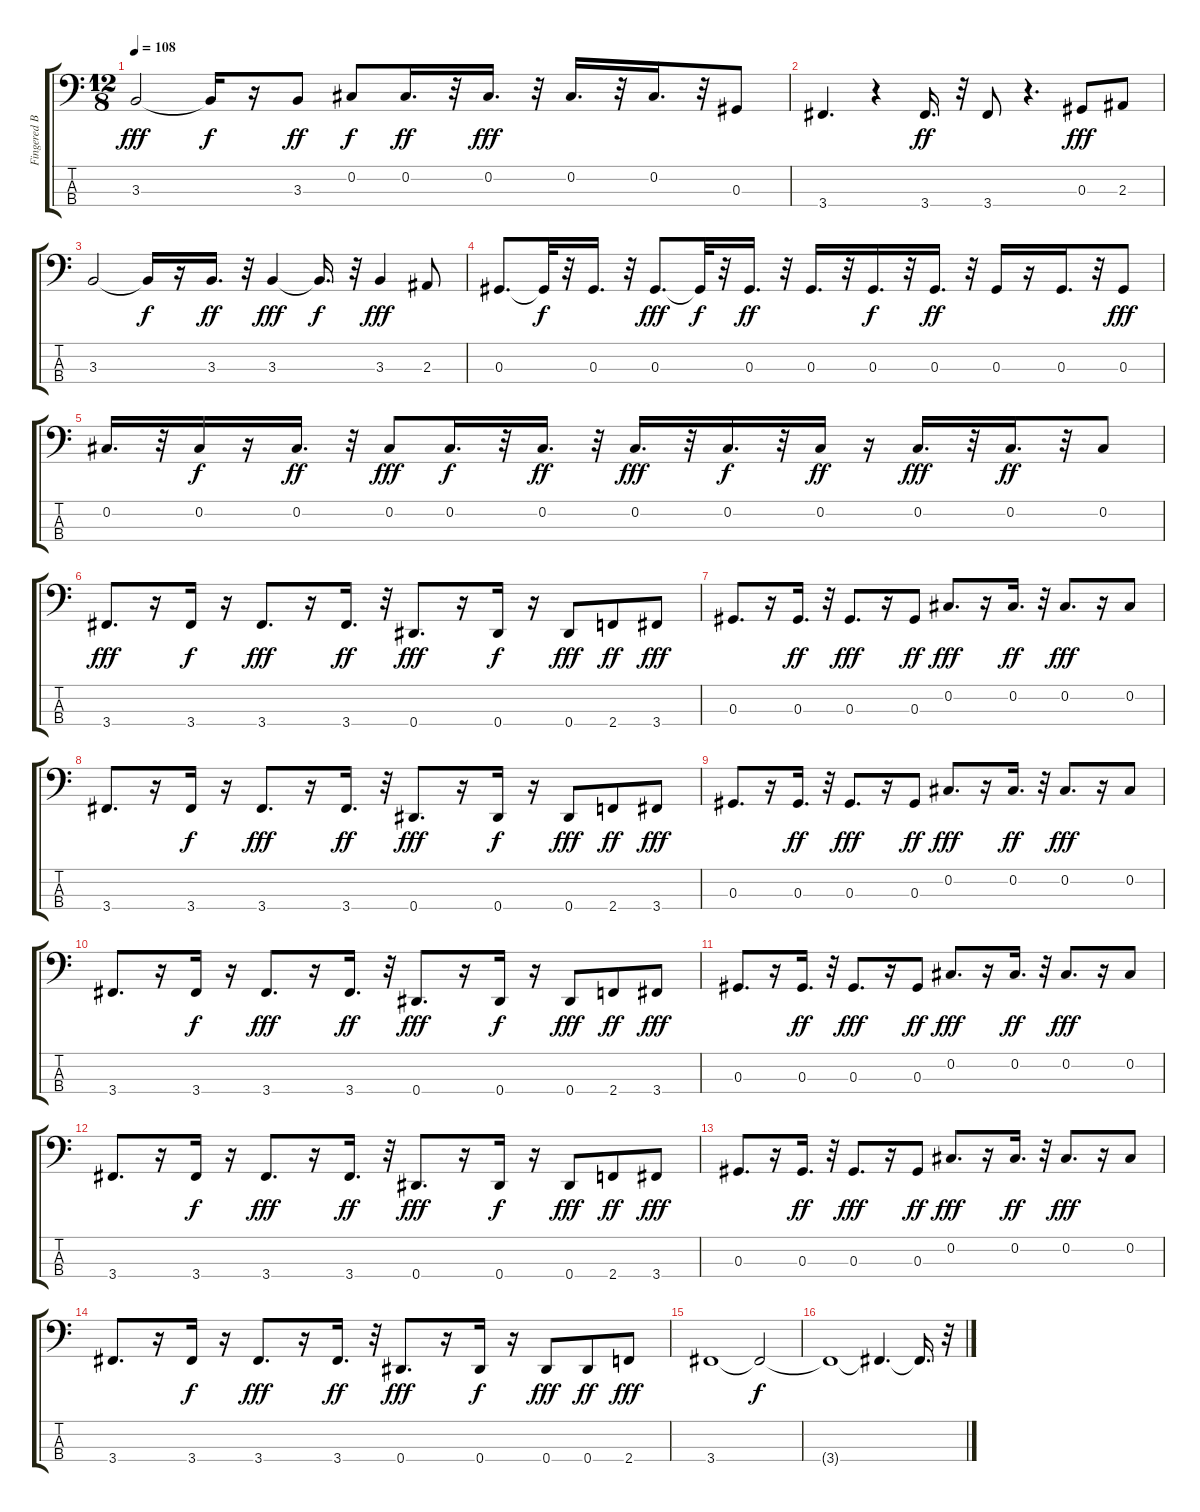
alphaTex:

\track ("Fingered Bass       " "Fingered B") {instrument electricbassfinger}
\staff {score tabs}
\tuning (Gb2 Db2 Ab1 Eb1) {hide}
\ts (12 8)
\tempo 108
\clef f4
\ks c
3.3.2{dy fff} 3.3{t}.16{dy f} r.16 3.3.8{dy ff} 0.2.8{dy f} 0.2.16{d dy ff} r.32 0.2.16{d dy fff} r.32 0.2.16{d} r.32 0.2.16{d} r.32 0.3.8 |
3.4.4{d} r.4 3.4.16{d dy ff} r.32 3.4.8 r.4{d} 0.3.8{dy fff} 2.3.8 |
3.3.2 3.3{t}.16{dy f} r.16 3.3.16{d dy ff} r.32 3.3.4{dy fff} 3.3{t}.16{d dy f} r.32 3.3.4{dy fff} 2.3.8 |
0.3.8{d} 0.3{t}.32{dy f} r.32 0.3.16{d} r.32 0.3.8{d dy fff} 0.3{t}.32{dy f} r.32 0.3.16{d dy ff} r.32 0.3.16{d} r.32 0.3.16{d dy f} r.32 0.3.16{d dy ff} r.32 0.3.16 r.16 0.3.16{d} r.32 0.3.8{dy fff} |
0.2.16{d} r.32 0.2.16{dy f} r.16 0.2.16{d dy ff} r.32 0.2.8{dy fff} 0.2.16{d dy f} r.32 0.2.16{d dy ff} r.32 0.2.16{d dy fff} r.32 0.2.16{d dy f} r.32 0.2.16{dy ff} r.16 0.2.16{d dy fff} r.32 0.2.16{d dy ff} r.32 0.2.8 |
3.4.8{d dy fff} r.16 3.4.16{dy f} r.16 3.4.8{d dy fff} r.16 3.4.16{d dy ff} r.32 0.4.8{d dy fff} r.16 0.4.16{dy f} r.16 0.4.8{dy fff} 2.4.8{dy ff} 3.4.8{dy fff} |
0.3.8{d} r.16 0.3.16{d dy ff} r.32 0.3.8{d dy fff} r.16 0.3.8{dy ff} 0.2.8{d dy fff} r.16 0.2.16{d dy ff} r.32 0.2.8{d dy fff} r.16 0.2.8 |
3.4.8{d} r.16 3.4.16{dy f} r.16 3.4.8{d dy fff} r.16 3.4.16{d dy ff} r.32 0.4.8{d dy fff} r.16 0.4.16{dy f} r.16 0.4.8{dy fff} 2.4.8{dy ff} 3.4.8{dy fff} |
0.3.8{d} r.16 0.3.16{d dy ff} r.32 0.3.8{d dy fff} r.16 0.3.8{dy ff} 0.2.8{d dy fff} r.16 0.2.16{d dy ff} r.32 0.2.8{d dy fff} r.16 0.2.8 |
3.4.8{d} r.16 3.4.16{dy f} r.16 3.4.8{d dy fff} r.16 3.4.16{d dy ff} r.32 0.4.8{d dy fff} r.16 0.4.16{dy f} r.16 0.4.8{dy fff} 2.4.8{dy ff} 3.4.8{dy fff} |
0.3.8{d} r.16 0.3.16{d dy ff} r.32 0.3.8{d dy fff} r.16 0.3.8{dy ff} 0.2.8{d dy fff} r.16 0.2.16{d dy ff} r.32 0.2.8{d dy fff} r.16 0.2.8 |
3.4.8{d} r.16 3.4.16{dy f} r.16 3.4.8{d dy fff} r.16 3.4.16{d dy ff} r.32 0.4.8{d dy fff} r.16 0.4.16{dy f} r.16 0.4.8{dy fff} 2.4.8{dy ff} 3.4.8{dy fff} |
0.3.8{d} r.16 0.3.16{d dy ff} r.32 0.3.8{d dy fff} r.16 0.3.8{dy ff} 0.2.8{d dy fff} r.16 0.2.16{d dy ff} r.32 0.2.8{d dy fff} r.16 0.2.8 |
3.4.8{d} r.16 3.4.16{dy f} r.16 3.4.8{d dy fff} r.16 3.4.16{d dy ff} r.32 0.4.8{d dy fff} r.16 0.4.16{dy f} r.16 0.4.8{dy fff} 0.4.8{dy ff} 2.4.8{dy fff} |
3.4.1 3.4{t}.2{dy f} |
3.4{t}.1 3.4{t}.4{d} 3.4{t}.16{d} r.32
